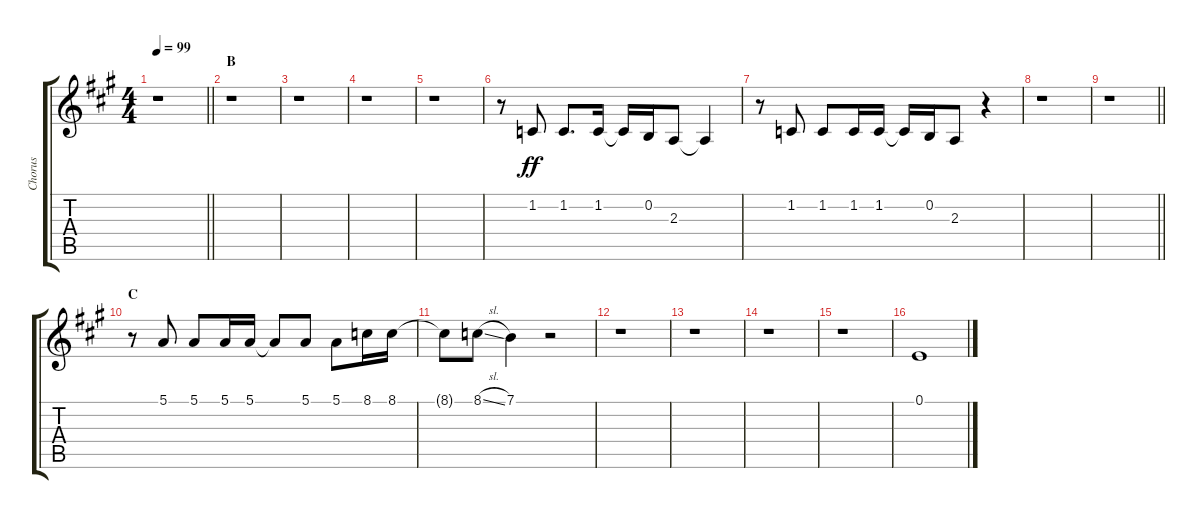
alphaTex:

\track ("Chorus" "Chorus") {instrument voiceoohs}
\staff {score tabs}
\tuning (E4 B3 G3 D3 A2 E2) {hide}
\ts (4 4)
\tempo 99
\clef g2
\barLineRight lightlight
\ks a
r.1{dy ff} |
\section ("" "B")
r.1 |
r.1 |
r.1 |
r.1 |
r.8 1.2.8 1.2.8{d} 1.2.16 1.2{t}.16 0.2.16 2.3.8 2.3{t}.4 |
r.8 1.2.8 1.2.8 1.2.16 1.2.16 1.2{t}.16 0.2.16 2.3.8 r.4 |
r.1 |
\barLineRight lightlight
r.1 |
\section ("" "C")
r.8 5.1.8 5.1.8 5.1.16 5.1.16 5.1{t}.8 5.1.8 5.1.8 8.1.16 8.1.16 |
8.1{t}.8 8.1{sl}.8 7.1.4 r.2 |
r.1 |
r.1 |
r.1 |
r.1 |
0.1.1
